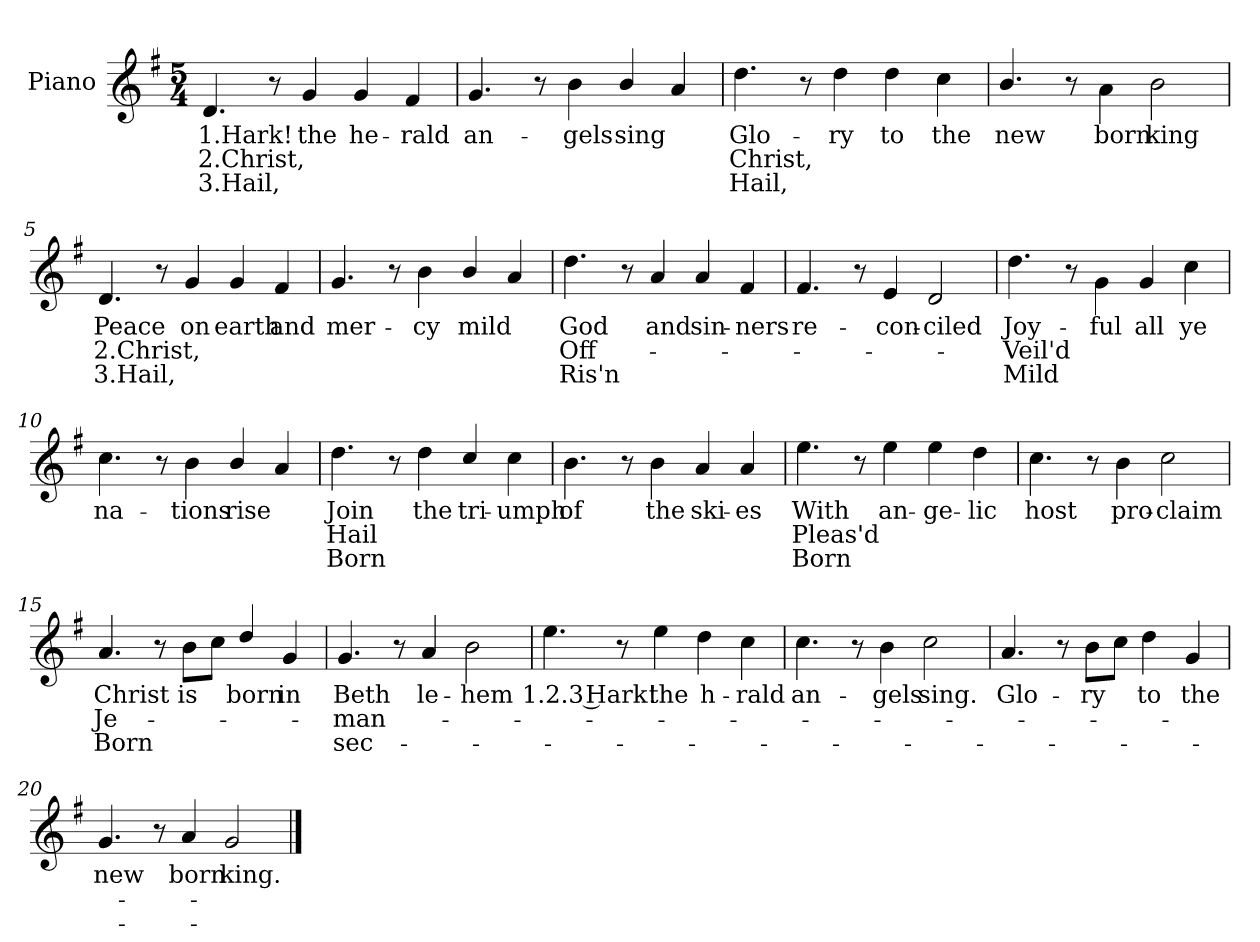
**kern	**text	**text	**text
*part1	*part1	*part1	*part1
*staff1	*staff1	*staff1	*staff1
*I"Piano	*	*	*
*I'Pno.	*	*	*
*clefG2	*	*	*
*k[f#]	*	*	*
*M5/4	*	*	*
*MM180	*	*	*
=1	=1	=1	=1
!	!LO:LY:b	!LO:LY:b	!LO:LY:b
4.d/	1.Hark!	2.Christ,	3.Hail,
8r	.	.	.
!	!LO:LY:b	!	!
4g/	the	.	.
!	!LO:LY:b	!	!
4g/	he-	.	.
!	!LO:LY:b	!	!
4f#/	-rald	.	.
=2	=2	=2	=2
!	!LO:LY:b	!	!
4.g/	an-	.	.
8r	.	.	.
!	!LO:LY:b	!	!
4b\	-gels	.	.
!	!LO:LY:b	!	!
4b/	sing	.	.
4a/	.	.	.
=3	=3	=3	=3
!	!LO:LY:b	!LO:LY:b	!LO:LY:b
4.dd\	Glo-	Christ,	Hail,
8r	.	.	.
!	!LO:LY:b	!	!
4dd\	-ry	.	.
!	!LO:LY:b	!	!
4dd\	to	.	.
!	!LO:LY:b	!	!
4cc\	the	.	.
=4	=4	=4	=4
!	!LO:LY:b	!	!
4.b/	new	.	.
8r	.	.	.
!	!LO:LY:b	!	!
4a\	born	.	.
!	!LO:LY:b	!	!
2b\	king	.	.
!!LO:LB:g=z
=5	=5	=5	=5
!	!LO:LY:b	!LO:LY:b	!LO:LY:b
4.d/	Peace	2.Christ,	3.Hail,
8r	.	.	.
!	!LO:LY:b	!	!
4g/	on	.	.
!	!LO:LY:b	!	!
4g/	earth	.	.
!	!LO:LY:b	!	!
4f#/	and	.	.
=6	=6	=6	=6
!	!LO:LY:b	!	!
4.g/	mer-	.	.
8r	.	.	.
!	!LO:LY:b	!	!
4b\	-cy	.	.
!	!LO:LY:b	!	!
4b/	mild	.	.
4a/	.	.	.
=7	=7	=7	=7
!	!LO:LY:b	!LO:LY:b	!LO:LY:b
4.dd\	God	Off-	Ris'n
8r	.	.	.
!	!LO:LY:b	!	!
4a/	and	.	.
!	!LO:LY:b	!	!
4a/	sin-	.	.
!	!LO:LY:b	!	!
4f#/	-ners	.	.
=8	=8	=8	=8
!	!LO:LY:b	!	!
4.f#/	re-	.	.
8r	.	.	.
!	!LO:LY:b	!	!
4e/	-con-	.	.
!	!LO:LY:b	!	!
2d/	-ciled	.	.
!!LO:LB:g=z
=9	=9	=9	=9
!	!LO:LY:b	!LO:LY:b	!LO:LY:b
4.dd\	Joy-	Veil'd	Mild
8r	.	.	.
!	!LO:LY:b	!	!
4g\	-ful	.	.
!	!LO:LY:b	!	!
4g/	all	.	.
!	!LO:LY:b	!	!
4cc\	ye	.	.
=10	=10	=10	=10
!	!LO:LY:b	!	!
4.cc\	na-	.	.
8r	.	.	.
!	!LO:LY:b	!	!
4b\	-tions	.	.
!	!LO:LY:b	!	!
4b/	rise	.	.
4a/	.	.	.
=11	=11	=11	=11
!	!LO:LY:b	!LO:LY:b	!LO:LY:b
4.dd\	Join	Hail	Born
8r	.	.	.
!	!LO:LY:b	!	!
4dd\	the	.	.
!	!LO:LY:b	!	!
4cc/	tri-	.	.
!	!LO:LY:b	!	!
4cc\	-umph	.	.
=12	=12	=12	=12
!	!LO:LY:b	!	!
4.b\	of	.	.
8r	.	.	.
!	!LO:LY:b	!	!
4b\	the	.	.
!	!LO:LY:b	!	!
4a/	ski-	.	.
!	!LO:LY:b	!	!
4a/	-es	.	.
!!LO:LB:g=z
=13	=13	=13	=13
!	!LO:LY:b	!LO:LY:b	!LO:LY:b
4.ee\	With	Pleas'd	Born
8r	.	.	.
!	!LO:LY:b	!	!
4ee\	an-	.	.
!	!LO:LY:b	!	!
4ee\	-ge-	.	.
!	!LO:LY:b	!	!
4dd\	-lic	.	.
=14	=14	=14	=14
!	!LO:LY:b	!	!
4.cc\	host	.	.
8r	.	.	.
!	!LO:LY:b	!	!
4b\	pro-	.	.
!	!LO:LY:b	!	!
2cc\	-claim	.	.
=15	=15	=15	=15
!	!LO:LY:b	!LO:LY:b	!LO:LY:b
4.a/	Christ	Je-	Born
8r	.	.	.
!	!LO:LY:b	!	!
8b\L	is	.	.
8cc\J	.	.	.
!	!LO:LY:b	!	!
4dd/	born	.	.
!	!LO:LY:b	!	!
4g/	in	.	.
=16	=16	=16	=16
!	!LO:LY:b	!LO:LY:b	!LO:LY:b
4.g/	Beth	-man-	sec-
8r	.	.	.
!	!LO:LY:b	!	!
4a/	le-	.	.
!	!LO:LY:b	!	!
2b\	-hem	.	.
!!LO:LB:g=z
=17	=17	=17	=17
!	!LO:LY:b	!	!
4.ee\	1.2.3 Hark!	.	.
8r	.	.	.
!	!LO:LY:b	!	!
4ee\	the	.	.
!	!LO:LY:b	!	!
4dd\	h-	.	.
!	!LO:LY:b	!	!
4cc\	-rald	.	.
=18	=18	=18	=18
!	!LO:LY:b	!	!
4.cc\	an-	.	.
8r	.	.	.
!	!LO:LY:b	!	!
4b\	-gels	.	.
!	!LO:LY:b	!	!
2cc\	sing.	.	.
=19	=19	=19	=19
!	!LO:LY:b	!	!
4.a/	Glo-	.	.
8r	.	.	.
!	!LO:LY:b	!	!
8b\L	-ry	.	.
8cc\J	.	.	.
!	!LO:LY:b	!	!
4dd\	to	.	.
!	!LO:LY:b	!	!
4g/	the	.	.
=20	=20	=20	=20
!	!LO:LY:b	!	!
4.g/	new	.	.
8r	.	.	.
!	!LO:LY:b	!	!
4a/	born	.	.
!	!LO:LY:b	!	!
2g/	king.	.	.
==	==	==	==
*-	*-	*-	*-
